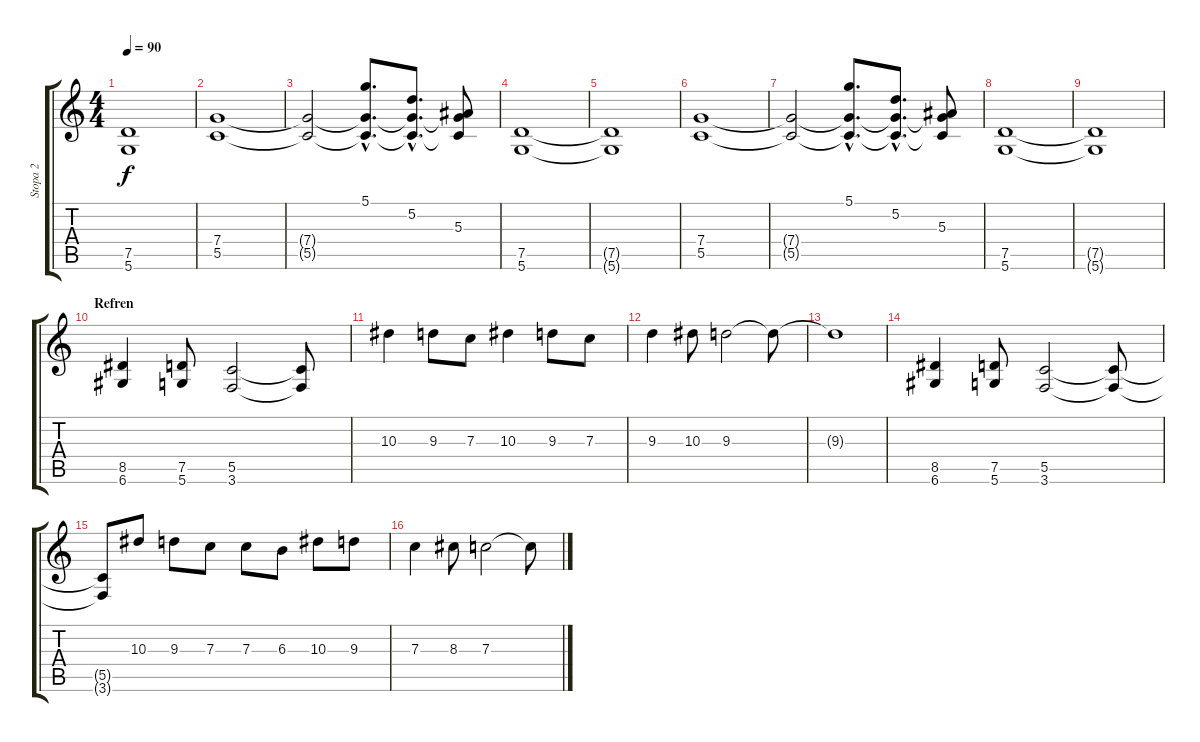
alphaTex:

\track ("Stopa 2" "Stopa 2") {instrument distortionguitar}
\staff {score tabs}
\tuning (D4 A3 F3 C3 G2 D2) {hide}
\ts (4 4)
\tempo 90
\clef g2
\ks c
(7.5{t} 5.6{t}).1{dy f} |
(7.4 5.5).1 |
(7.4{t} 5.5{t}).2 (5.1{hac} 7.4{hac t} 5.5{hac t}).8{d} (5.2{hac} 7.4{hac t} 5.5{hac t}).8{d} (5.3 7.4{t} 5.5{t}).8 |
(7.5 5.6).1 |
(7.5{t} 5.6{t}).1 |
(7.4 5.5).1 |
(7.4{t} 5.5{t}).2 (5.1{hac} 7.4{hac t} 5.5{hac t}).8{d} (5.2{hac} 7.4{hac t} 5.5{hac t}).8{d} (5.3 7.4{t} 5.5{t}).8 |
(7.5 5.6).1 |
(7.5{t} 5.6{t}).1 |
\section ("" "Refren")
(8.5 6.6).4 (7.5 5.6).8 (5.5 3.6).2 (5.5{t} 3.6{t}).8 |
10.3.4 9.3.8 7.3.8 10.3.4 9.3.8 7.3.8 |
9.3.4 10.3.8 9.3.2 9.3{t}.8 |
9.3{t}.1 |
(8.5 6.6).4 (7.5 5.6).8 (5.5 3.6).2 (5.5{t} 3.6{t}).8 |
(5.5{t} 3.6{t}).8 10.3.8 9.3.8 7.3.8 7.3.8 6.3.8 10.3.8 9.3.8 |
7.3.4 8.3.8 7.3.2 7.3{t}.8
